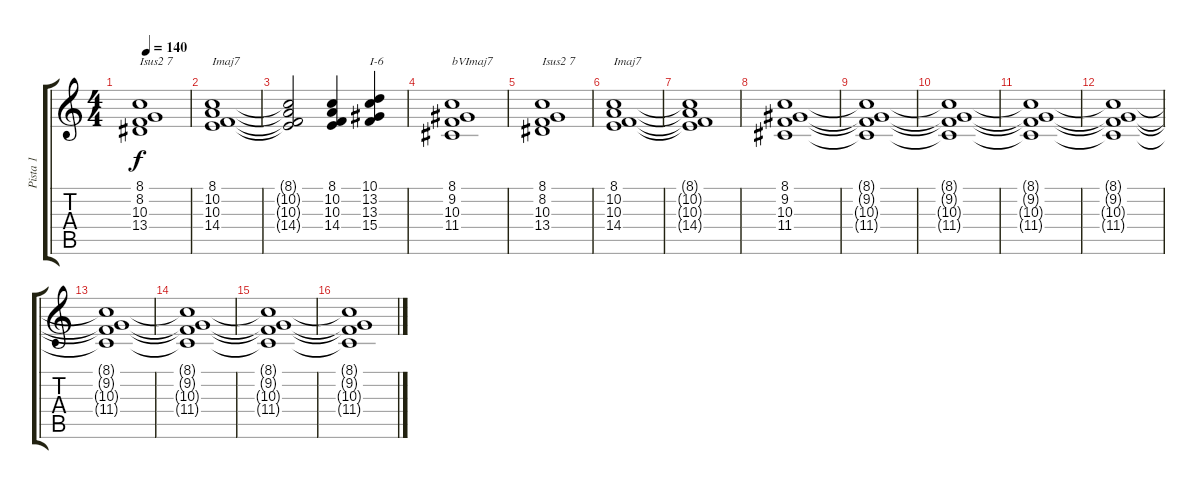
\track ("Pista 1" "Pista 1") {instrument electricpiano1}
\staff {score tabs}
\tuning (E4 B3 G3 D3 A2 E2) {hide}
\ts (4 4)
\tempo 140
\clef g2
\ks c
(8.1 8.2 10.3 13.4).1{txt "Isus2 7" dy f} |
(8.1 10.2 10.3 14.4).1{txt "Imaj7"} |
(8.1{t} 10.2{t} 10.3{t} 14.4{t}).2 (8.1 10.2 10.3 14.4).4 (10.1 13.2 13.3 15.4).4{txt "I-6"} |
(8.1 9.2 10.3 11.4).1{txt "bVImaj7"} |
(8.1 8.2 10.3 13.4).1{txt "Isus2 7"} |
(8.1 10.2 10.3 14.4).1{txt "Imaj7"} |
(8.1{t} 10.2{t} 10.3{t} 14.4{t}).1 |
(8.1 9.2 10.3 11.4).1 |
(8.1{t} 9.2{t} 10.3{t} 11.4{t}).1 |
(8.1{t} 9.2{t} 10.3{t} 11.4{t}).1 |
(8.1{t} 9.2{t} 10.3{t} 11.4{t}).1 |
(8.1{t} 9.2{t} 10.3{t} 11.4{t}).1 |
(8.1{t} 9.2{t} 10.3{t} 11.4{t}).1 |
(8.1{t} 9.2{t} 10.3{t} 11.4{t}).1 |
(8.1{t} 9.2{t} 10.3{t} 11.4{t}).1 |
(8.1{t} 9.2{t} 10.3{t} 11.4{t}).1
